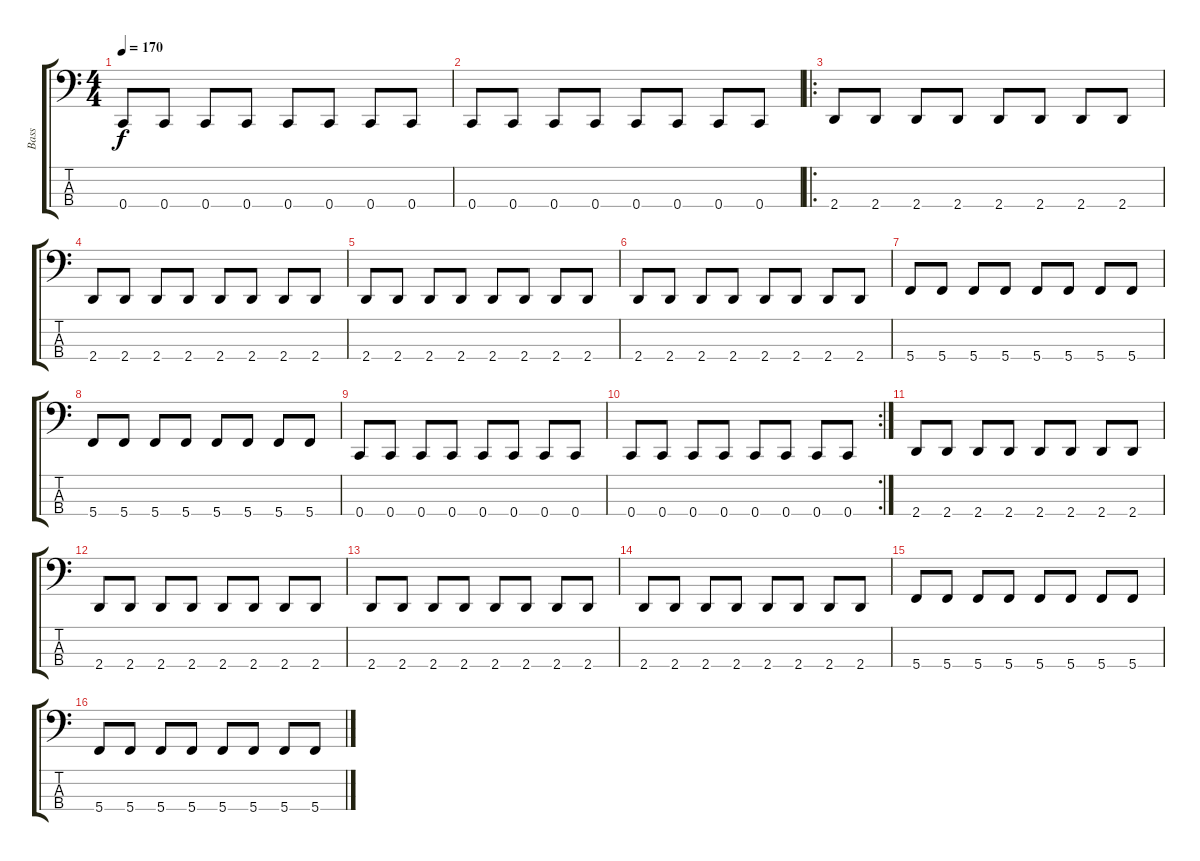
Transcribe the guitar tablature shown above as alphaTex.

\track ("Bass" "Bass") {instrument electricbasspick}
\staff {score tabs}
\tuning (Eb2 Bb1 F1 C1) {hide}
\ts (4 4)
\tempo 170
\clef f4
\ks c
0.4.8{dy f} 0.4.8 0.4.8 0.4.8 0.4.8 0.4.8 0.4.8 0.4.8 |
0.4.8 0.4.8 0.4.8 0.4.8 0.4.8 0.4.8 0.4.8 0.4.8 |
\ro
2.4.8 2.4.8 2.4.8 2.4.8 2.4.8 2.4.8 2.4.8 2.4.8 |
2.4.8 2.4.8 2.4.8 2.4.8 2.4.8 2.4.8 2.4.8 2.4.8 |
2.4.8 2.4.8 2.4.8 2.4.8 2.4.8 2.4.8 2.4.8 2.4.8 |
2.4.8 2.4.8 2.4.8 2.4.8 2.4.8 2.4.8 2.4.8 2.4.8 |
5.4.8 5.4.8 5.4.8 5.4.8 5.4.8 5.4.8 5.4.8 5.4.8 |
5.4.8 5.4.8 5.4.8 5.4.8 5.4.8 5.4.8 5.4.8 5.4.8 |
0.4.8 0.4.8 0.4.8 0.4.8 0.4.8 0.4.8 0.4.8 0.4.8 |
\rc 2
0.4.8 0.4.8 0.4.8 0.4.8 0.4.8 0.4.8 0.4.8 0.4.8 |
2.4.8 2.4.8 2.4.8 2.4.8 2.4.8 2.4.8 2.4.8 2.4.8 |
2.4.8 2.4.8 2.4.8 2.4.8 2.4.8 2.4.8 2.4.8 2.4.8 |
2.4.8 2.4.8 2.4.8 2.4.8 2.4.8 2.4.8 2.4.8 2.4.8 |
2.4.8 2.4.8 2.4.8 2.4.8 2.4.8 2.4.8 2.4.8 2.4.8 |
5.4.8 5.4.8 5.4.8 5.4.8 5.4.8 5.4.8 5.4.8 5.4.8 |
5.4.8 5.4.8 5.4.8 5.4.8 5.4.8 5.4.8 5.4.8 5.4.8
